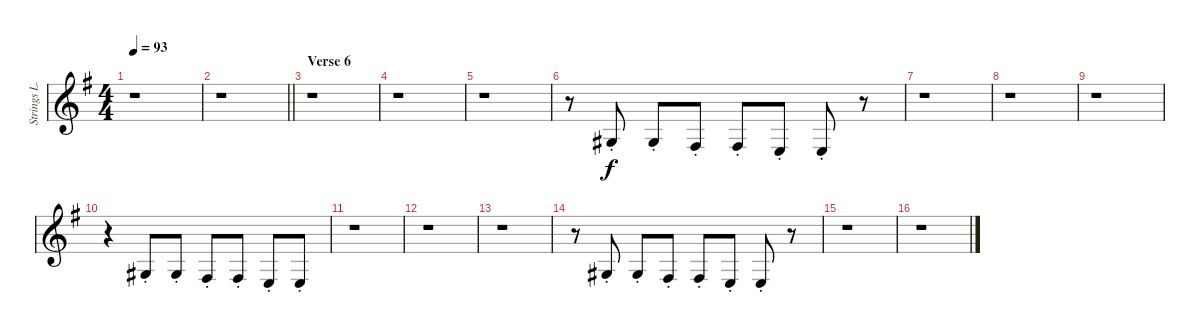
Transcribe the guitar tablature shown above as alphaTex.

\track ("Strings L.H. - Arjen Lucassen" "Strings L.") {instrument stringensemble1}
\staff {score}
\tuning (E5 B4 G4 D4 A3 E3) {hide}
\ts (4 4)
\tempo 93
\clef g2
\ks eminor
r.1{dy f} |
\barLineRight lightlight
r.1 |
\section ("" "Verse 6")
r.1 |
r.1 |
r.1 |
r.8 4.6{st}.8 4.6{st}.8 2.6{st}.8 2.6{st}.8 0.6{st}.8 0.6{st}.8 r.8 |
r.1 |
r.1 |
r.1 |
r.4 4.6{st}.8 4.6{st}.8 2.6{st}.8 2.6{st}.8 0.6{st}.8 0.6{st}.8 |
r.1 |
r.1 |
r.1 |
r.8 4.6{st}.8 4.6{st}.8 2.6{st}.8 2.6{st}.8 0.6{st}.8 0.6{st}.8 r.8 |
r.1 |
r.1
